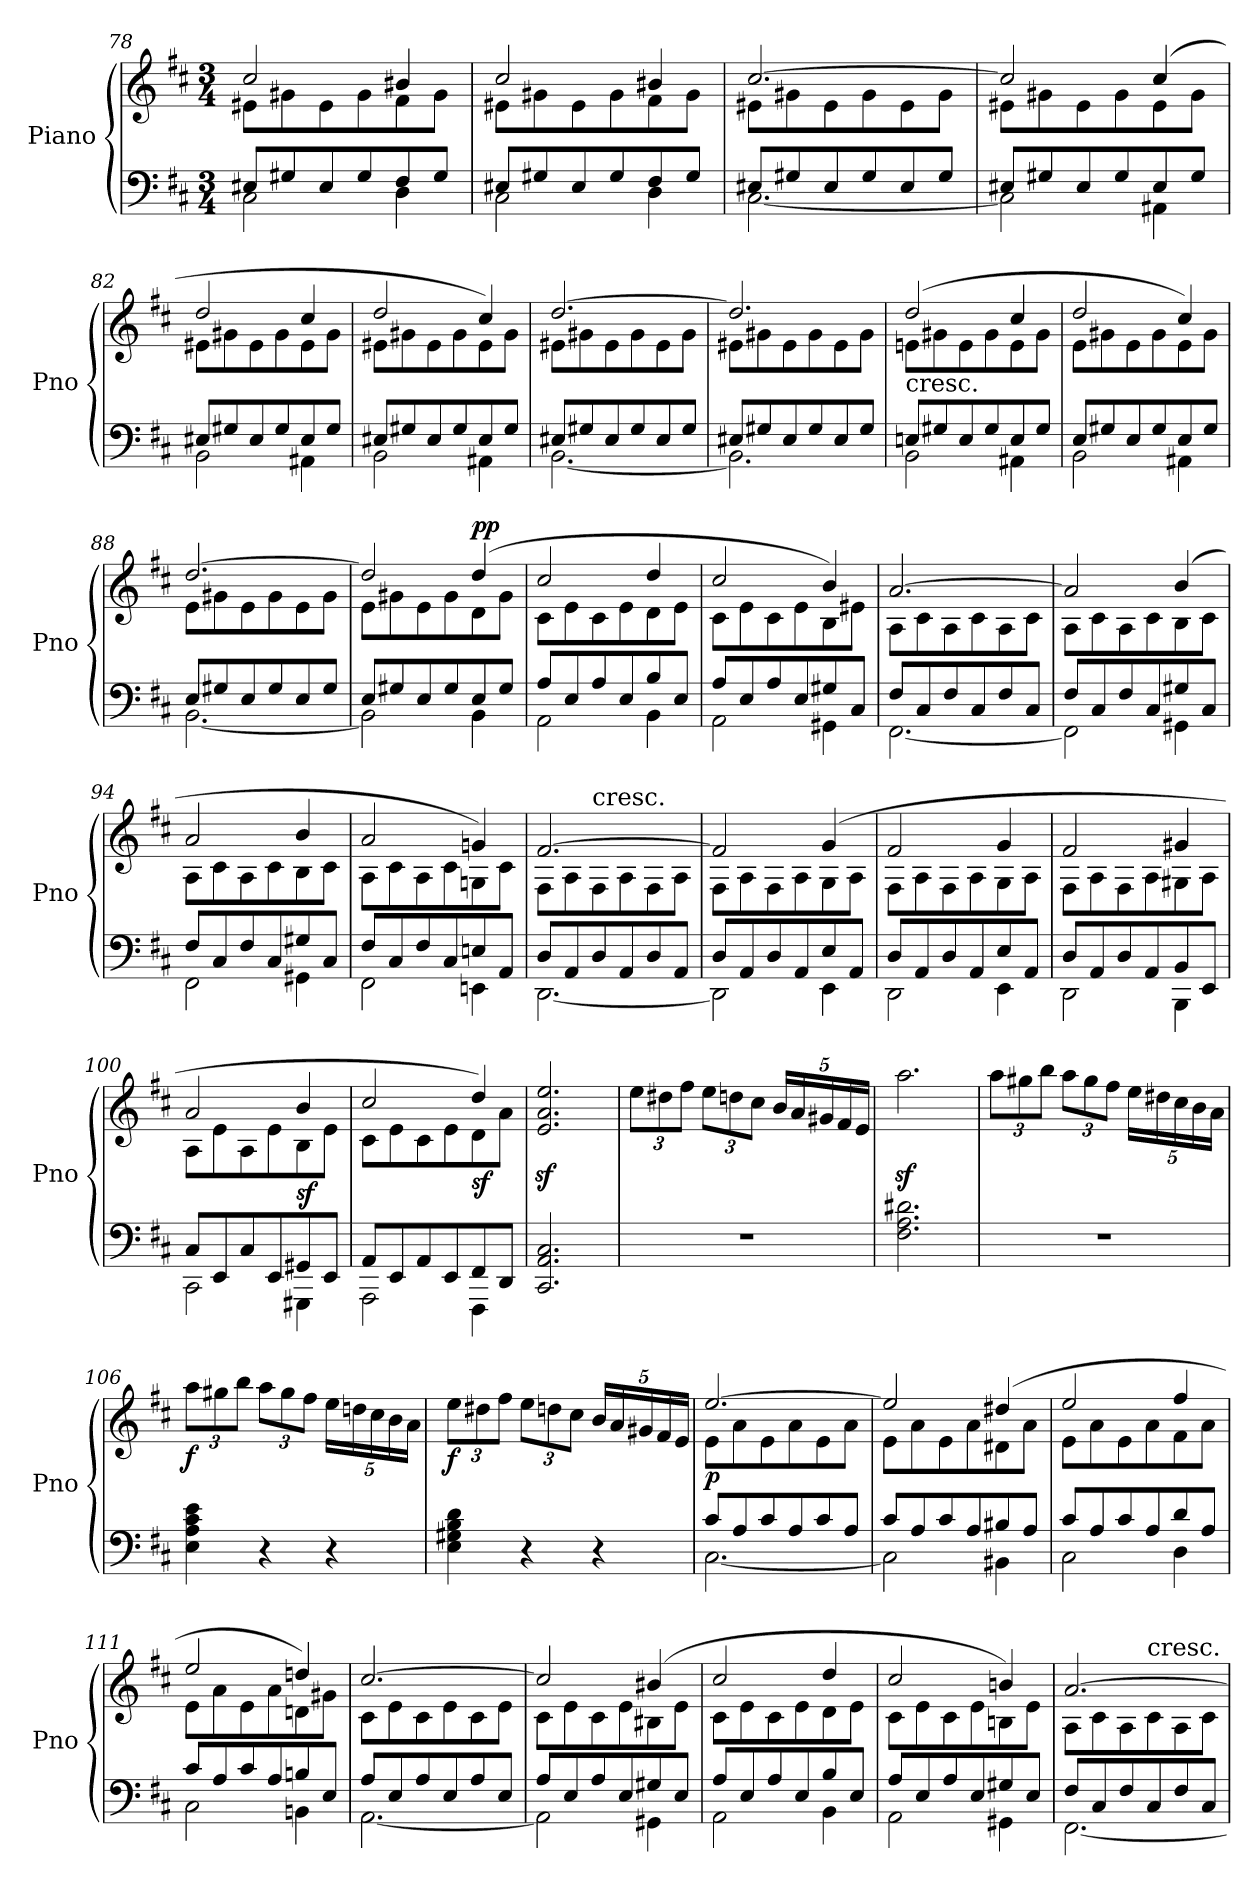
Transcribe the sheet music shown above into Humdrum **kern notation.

**kern	**kern	**dynam
*part1	*part1	*part1
*staff2	*staff1	*staff1/2
*I"Piano	*	*
*I'Pno	*	*
*clefF4	*clefG2	*
*k[f#c#]	*k[f#c#]	*
*D:	*D:	*
*M3/4	*M3/4	*
=78	=78	=78
*^	*^	*
8E#X/L	2C#\	2cc#/	8e#X\L	.
8G#X/	.	.	8g#X\	.
8E#/	.	.	8e#\	.
8G#/	.	.	8g#\	.
8F#/	4D\	4b#X/	8f#\	.
8G#/J	.	.	8g#\J	.
=79	=79	=79	=79	=79
8E#X/L	2C#\	2cc#/	8e#X\L	.
8G#X/	.	.	8g#X\	.
8E#/	.	.	8e#\	.
8G#/	.	.	8g#\	.
8F#/	4D\	4b#X/	8f#\	.
8G#/J	.	.	8g#\J	.
=80	=80	=80	=80	=80
8E#X/L	[2.C#\	[2.cc#/	8e#X\L	.
8G#X/	.	.	8g#X\	.
8E#/	.	.	8e#\	.
8G#/	.	.	8g#\	.
8E#/	.	.	8e#\	.
8G#/J	.	.	8g#\J	.
=81	=81	=81	=81	=81
8E#X/L	2C#\]	2cc#/]	8e#X\L	.
8G#X/	.	.	8g#X\	.
8E#/	.	.	8e#\	.
8G#/	.	.	8g#\	.
8E#/	4AA#X\	(4cc#/	8e#\	.
8G#/J	.	.	8g#\J	.
=82	=82	=82	=82	=82
8E#X/L	2BB\	2dd/	8e#X\L	.
8G#X/	.	.	8g#X\	.
8E#/	.	.	8e#\	.
8G#/	.	.	8g#\	.
8E#/	4AA#X\	4cc#/	8e#\	.
8G#/J	.	.	8g#\J	.
!!LO:LB:g=z	!!
=83	=83	=83	=83	=83
8E#X/L	2BB\	2dd/	8e#X\L	.
8G#X/	.	.	8g#X\	.
8E#/	.	.	8e#\	.
8G#/	.	.	8g#\	.
8E#/	4AA#X\	4cc#/)	8e#\	.
8G#/J	.	.	8g#\J	.
=84	=84	=84	=84	=84
8E#X/L	[2.BB\	[2.dd/	8e#X\L	.
8G#X/	.	.	8g#X\	.
8E#/	.	.	8e#\	.
8G#/	.	.	8g#\	.
8E#/	.	.	8e#\	.
8G#/J	.	.	8g#\J	.
=85	=85	=85	=85	=85
8E#X/L	2.BB\]	2.dd/]	8e#X\L	.
8G#X/	.	.	8g#X\	.
8E#/	.	.	8e#\	.
8G#/	.	.	8g#\	.
8E#/	.	.	8e#\	.
8G#/J	.	.	8g#\J	.
=86	=86	=86	=86	=86
!	!	!LO:TX:b:t=cresc.	!	!
8En/L	2BB\	(2dd/	8en\L	.
8G#X/	.	.	8g#X\	.
8E/	.	.	8e\	.
8G#/	.	.	8g#\	.
8E/	4AA#X\	4cc#/	8e\	.
8G#/J	.	.	8g#\J	.
=87	=87	=87	=87	=87
8E/L	2BB\	2dd/	8e\L	.
8G#X/	.	.	8g#X\	.
8E/	.	.	8e\	.
8G#/	.	.	8g#\	.
8E/	4AA#X\	4cc#/)	8e\	.
8G#/J	.	.	8g#\J	.
=88	=88	=88	=88	=88
8E/L	[2.BB\	[2.dd/	8e\L	.
8G#X/	.	.	8g#X\	.
8E/	.	.	8e\	.
8G#/	.	.	8g#\	.
8E/	.	.	8e\	.
8G#/J	.	.	8g#\J	.
!!LO:PB:g=z	!!
=89	=89	=89	=89	=89
8E/L	2BB\]	2dd/]	8e\L	.
8G#X/	.	.	8g#X\	.
8E/	.	.	8e\	.
8G#/	.	.	8g#\	.
!	!	!	!	!LO:DY:b=2
!	!	!	!	!LO:DY:n=1:a
8E/	4BB\	(4dd/	8d\	p p
8G#/J	.	.	8g#\J	.
=90	=90	=90	=90	=90
8A/L	2AA\	2cc#/	8c#\L	.
8E/	.	.	8e\	.
8A/	.	.	8c#\	.
8E/	.	.	8e\	.
8B/	4BB\	4dd/	8d\	.
8E/J	.	.	8e\J	.
=91	=91	=91	=91	=91
8A/L	2AA\	2cc#/	8c#\L	.
8E/	.	.	8e\	.
8A/	.	.	8c#\	.
8E/	.	.	8e\	.
8G#X/	4GG#X\	4b/)	8B\	.
8C#/J	.	.	8e#X\J	.
=92	=92	=92	=92	=92
8F#/L	[2.FF#\	[2.a/	8A\L	.
8C#/	.	.	8c#\	.
8F#/	.	.	8A\	.
8C#/	.	.	8c#\	.
8F#/	.	.	8A\	.
8C#/J	.	.	8c#\J	.
=93	=93	=93	=93	=93
8F#/L	2FF#\]	2a/]	8A\L	.
8C#/	.	.	8c#\	.
8F#/	.	.	8A\	.
8C#/	.	.	8c#\	.
8G#X/	4GG#X\	(4b/	8B\	.
8C#/J	.	.	8c#\J	.
=94	=94	=94	=94	=94
8F#/L	2FF#\	2a/	8A\L	.
8C#/	.	.	8c#\	.
8F#/	.	.	8A\	.
8C#/	.	.	8c#\	.
8G#X/	4GG#X\	4b/	8B\	.
8C#/J	.	.	8c#\J	.
=95	=95	=95	=95	=95
8F#/L	2FF#\	2a/	8A\L	.
8C#/	.	.	8c#\	.
8F#/	.	.	8A\	.
8C#/	.	.	8c#\	.
8En/	4EEn\	4gn/)	8Gn\	.
8AA/J	.	.	8c#\J	.
!!LO:LB:g=z	!!
=96	=96	=96	=96	=96
8D/L	[2.DD\	[2.f#/	8F#\L	.
8AA/	.	.	8A\	.
!	!	!	!LO:TX:a:t=cresc.	!
8D/	.	.	8F#\	.
8AA/	.	.	8A\	.
8D/	.	.	8F#\	.
8AA/J	.	.	8A\J	.
=97	=97	=97	=97	=97
8D/L	2DD\]	2f#/]	8F#\L	.
8AA/	.	.	8A\	.
8D/	.	.	8F#\	.
8AA/	.	.	8A\	.
8E/	4EE\	(4g/	8G\	.
8AA/J	.	.	8A\J	.
=98	=98	=98	=98	=98
8D/L	2DD\	2f#/	8F#\L	.
8AA/	.	.	8A\	.
8D/	.	.	8F#\	.
8AA/	.	.	8A\	.
8E/	4EE\	4g/	8G\	.
8AA/J	.	.	8A\J	.
=99	=99	=99	=99	=99
8D/L	2DD\	2f#/	8F#\L	.
8AA/	.	.	8A\	.
8D/	.	.	8F#\	.
8AA/	.	.	8A\	.
!	!	!	!	!LO:DY:b=2
!	!	!	!	!LO:DY:n=1:a
8BB/	4BBB\	4g#X/	8G#X\	sf sf
8EE/J	.	.	8A\J	.
=100	=100	=100	=100	=100
8C#/L	2CC#\	2a/	8A\L	.
8EE/	.	.	8e\	.
8C#/	.	.	8A\	.
8EE/	.	.	8e\	.
!	!	!	!	!LO:DY:b
8GG#X/	4GGG#X\	4b/	8B\	sf
8EE/J	.	.	8e\J	.
=101	=101	=101	=101	=101
8AA/L	2AAA\	2cc#/	8c#\L	.
8EE/	.	.	8e\	.
8AA/	.	.	8c#\	.
8EE/	.	.	8e\	.
!	!	!	!	!LO:DY:b
8FF#/	4FFF#\	4dd/)	8d\	sf
8DD/J	.	.	8a\J	.
*v	*v	*	*	*
*	*v	*v	*
=102	=102	=102
2.CC#/ 2.AA/ 2.C#/	2.e/z< 2.a/z< 2.ee/z<	.
!!LO:LB:g=z
=103	=103	=103
*	*Xbrackettup	*
2.r	12ee\L	.
.	12dd#X\	.
.	12ff#\J	.
.	12ee\L	.
.	12ddn\	.
.	12cc#\J	.
.	20b/LL	.
.	20a/	.
.	20g#X/	.
.	20f#/	.
.	20e/JJ	.
=104	=104	=104
2.F#\ 2.A\ 2.d#X\	2.aaz<\	.
=105	=105	=105
2.r	12aa\L	.
.	12gg#X\	.
.	12bb\J	.
.	12aa\L	.
.	12gg#\	.
.	12ff#\J	.
.	20ee\LL	.
.	20dd#X\	.
.	20cc#\	.
.	20b\	.
.	20a\JJ	.
=106	=106	=106
!	!	!LO:DY:b
4E\ 4A\ 4c#\ 4e\	12aa\L	f
.	12gg#X\	.
.	12bb\J	.
4r	12aa\L	.
.	12gg#\	.
.	12ff#\J	.
4r	20ee\LL	.
.	20ddn\	.
.	20cc#\	.
.	20b\	.
.	20a\JJ	.
!!LO:LB:g=z
=107	=107	=107
!	!	!LO:DY:b
4E\ 4G#X\ 4B\ 4d\	12ee\L	f
.	12dd#X\	.
.	12ff#\J	.
4r	12ee\L	.
.	12ddn\	.
.	12cc#\J	.
4r	20b/LL	.
.	20a/	.
.	20g#X/	.
.	20f#/	.
.	20e/JJ	.
=108	=108	=108
*^	*^	*
!	!	!	!	!LO:DY:b
8c#/L	[2.C#\	[2.ee/	8e\L	p
8A/	.	.	8a\	.
8c#/	.	.	8e\	.
8A/	.	.	8a\	.
8c#/	.	.	8e\	.
8A/J	.	.	8a\J	.
=109	=109	=109	=109	=109
8c#/L	2C#\]	2ee/]	8e\L	.
8A/	.	.	8a\	.
8c#/	.	.	8e\	.
8A/	.	.	8a\	.
8B#X/	4BB#X\	(4dd#X/	8d#X\	.
8A/J	.	.	8a\J	.
=110	=110	=110	=110	=110
8c#/L	2C#\	2ee/	8e\L	.
8A/	.	.	8a\	.
8c#/	.	.	8e\	.
8A/	.	.	8a\	.
8d/	4D\	4ff#/	8f#\	.
8A/J	.	.	8a\J	.
=111	=111	=111	=111	=111
8c#/L	2C#\	2ee/	8e\L	.
8A/	.	.	8a\	.
8c#/	.	.	8e\	.
8A/	.	.	8a\	.
8Bn/	4BBn\	4ddn/)	8dn\	.
8E/J	.	.	8g#X\J	.
=112	=112	=112	=112	=112
8A/L	[2.AA\	[2.cc#/	8c#\L	.
8E/	.	.	8e\	.
8A/	.	.	8c#\	.
8E/	.	.	8e\	.
8A/	.	.	8c#\	.
8E/J	.	.	8e\J	.
!!LO:LB:g=z	!!
=113	=113	=113	=113	=113
8A/L	2AA\]	2cc#/]	8c#\L	.
8E/	.	.	8e\	.
8A/	.	.	8c#\	.
8E/	.	.	8e\	.
8G#X/	4GG#X\	(4b#X/	8B#X\	.
8E/J	.	.	8e\J	.
=114	=114	=114	=114	=114
8A/L	2AA\	2cc#/	8c#\L	.
8E/	.	.	8e\	.
8A/	.	.	8c#\	.
8E/	.	.	8e\	.
8B/	4BB\	4dd/	8d\	.
8E/J	.	.	8e\J	.
=115	=115	=115	=115	=115
8A/L	2AA\	2cc#/	8c#\L	.
8E/	.	.	8e\	.
8A/	.	.	8c#\	.
8E/	.	.	8e\	.
8G#X/	4GG#X\	4bn/)	8Bn\	.
8E/J	.	.	8e\J	.
=116	=116	=116	=116	=116
8F#/L	[2.FF#\	[2.a/	8A\L	.
8C#/	.	.	8c#\	.
8F#/	.	.	8A\	.
!	!	!	!LO:TX:a:t=cresc.	!
8C#/	.	.	8c#\	.
8F#/	.	.	8A\	.
8C#/J	.	.	8c#\J	.
*v	*v	*	*	*
*	*v	*v	*
=	=	=
*-	*-	*-
